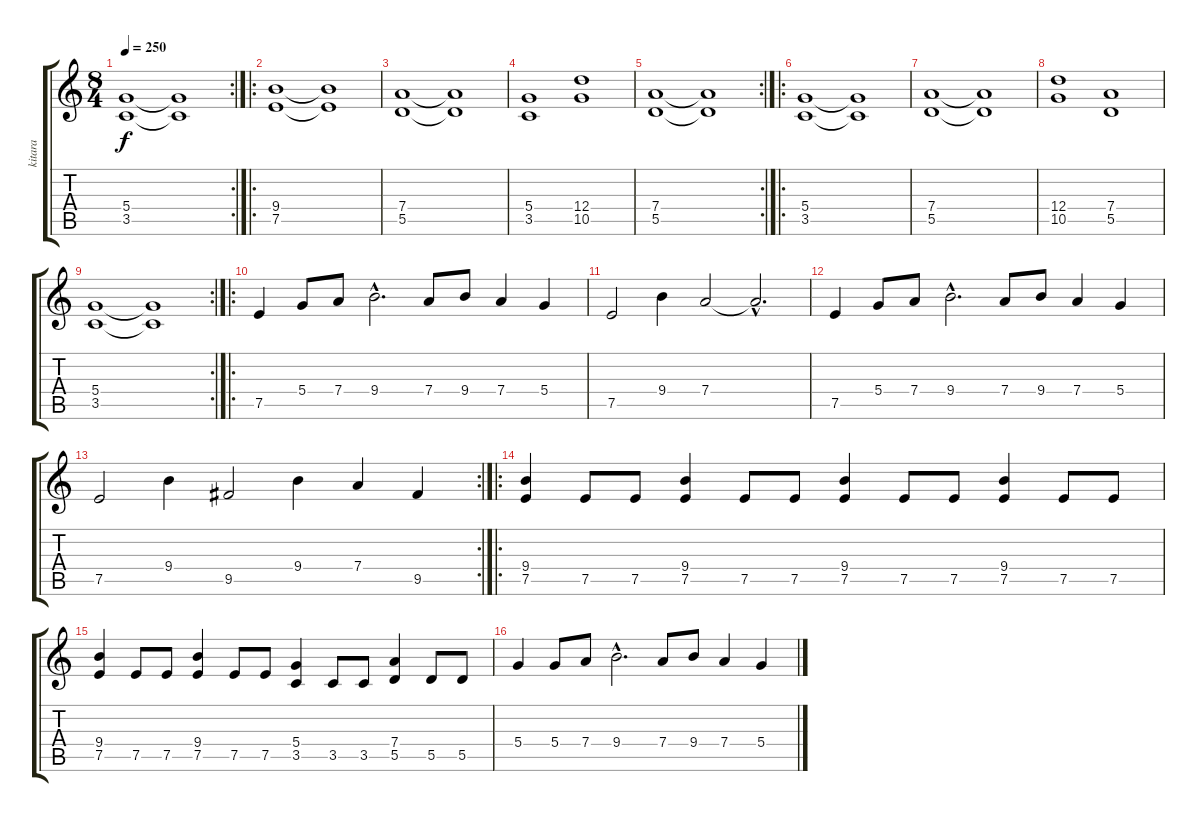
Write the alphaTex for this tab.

\track ("kitara" "kitara") {instrument overdrivenguitar}
\staff {score tabs}
\tuning (E4 B3 G3 D3 A2 E2) {hide}
\rc 2
\ts (8 4)
\tempo 250
\clef g2
\ks c
(5.4 3.5).1{dy f} (5.4{t} 3.5{t}).1 |
\ro
(9.4 7.5).1 (9.4{t} 7.5{t}).1 |
(7.4 5.5).1 (7.4{t} 5.5{t}).1 |
(5.4 3.5).1 (12.4 10.5).1 |
\rc 2
(7.4 5.5).1 (7.4{t} 5.5{t}).1 |
\ro
(5.4 3.5).1 (5.4{t} 3.5{t}).1 |
(7.4 5.5).1 (7.4{t} 5.5{t}).1 |
(12.4 10.5).1 (7.4 5.5).1 |
\rc 2
(5.4 3.5).1 (5.4{t} 3.5{t}).1 |
\ro
7.5.4 5.4.8 7.4.8 9.4{hac}.2{d} 7.4.8 9.4.8 7.4.4 5.4.4 |
7.5.2 9.4.4 7.4.2 7.4{hac t}.2{d} |
7.5.4 5.4.8 7.4.8 9.4{hac}.2{d} 7.4.8 9.4.8 7.4.4 5.4.4 |
\rc 2
7.5.2 9.4.4 9.5.2 9.4.4 7.4.4 9.5.4 |
\ro
(9.4 7.5).4 7.5.8 7.5.8 (9.4 7.5).4 7.5.8 7.5.8 (9.4 7.5).4 7.5.8 7.5.8 (9.4 7.5).4 7.5.8 7.5.8 |
(9.4 7.5).4 7.5.8 7.5.8 (9.4 7.5).4 7.5.8 7.5.8 (5.4 3.5).4 3.5.8 3.5.8 (7.4 5.5).4 5.5.8 5.5.8 |
5.4.4 5.4.8 7.4.8 9.4{hac}.2{d} 7.4.8 9.4.8 7.4.4 5.4.4
